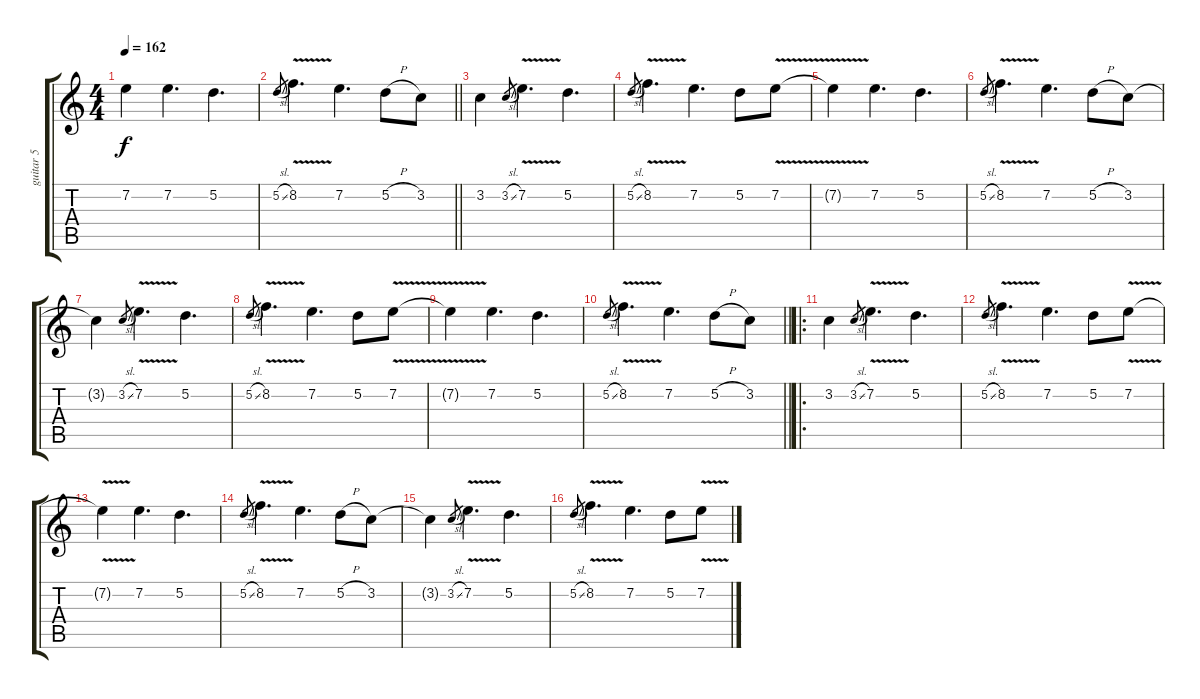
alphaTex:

\track ("guitar 5" "guitar 5") {instrument distortionguitar}
\staff {score tabs}
\tuning (D4 A3 F3 C3 G2 C2) {hide}
\ts (4 4)
\tempo 162
\clef g2
\ks c
7.2{t}.4{dy f} 7.2.4{d} 5.2.4{d} |
\barLineRight lightlight
5.2{sl}.8{gr} 8.2{v}.4{d} 7.2.4{d} 5.2{h}.8 3.2.8 |
3.2.4 3.2{sl}.8{gr} 7.2{v}.4{d} 5.2.4{d} |
5.2{sl}.8{gr} 8.2{v}.4{d} 7.2.4{d} 5.2.8 7.2{v}.8 |
7.2{t}.4 7.2.4{d} 5.2.4{d} |
5.2{sl}.8{gr} 8.2{v}.4{d} 7.2.4{d} 5.2{h}.8 3.2.8 |
3.2{t}.4 3.2{sl}.8{gr} 7.2{v}.4{d} 5.2.4{d} |
5.2{sl}.8{gr} 8.2{v}.4{d} 7.2.4{d} 5.2.8 7.2{v}.8 |
7.2{t}.4 7.2.4{d} 5.2.4{d} |
\barLineRight lightlight
5.2{sl}.8{gr} 8.2{v}.4{d} 7.2.4{d} 5.2{h}.8 3.2.8 |
\ro
3.2.4 3.2{sl}.8{gr} 7.2{v}.4{d} 5.2.4{d} |
5.2{sl}.8{gr} 8.2{v}.4{d} 7.2.4{d} 5.2.8 7.2{v}.8 |
7.2{t}.4 7.2.4{d} 5.2.4{d} |
5.2{sl}.8{gr} 8.2{v}.4{d} 7.2.4{d} 5.2{h}.8 3.2.8 |
3.2{t}.4 3.2{sl}.8{gr} 7.2{v}.4{d} 5.2.4{d} |
5.2{sl}.8{gr} 8.2{v}.4{d} 7.2.4{d} 5.2.8 7.2{v}.8
